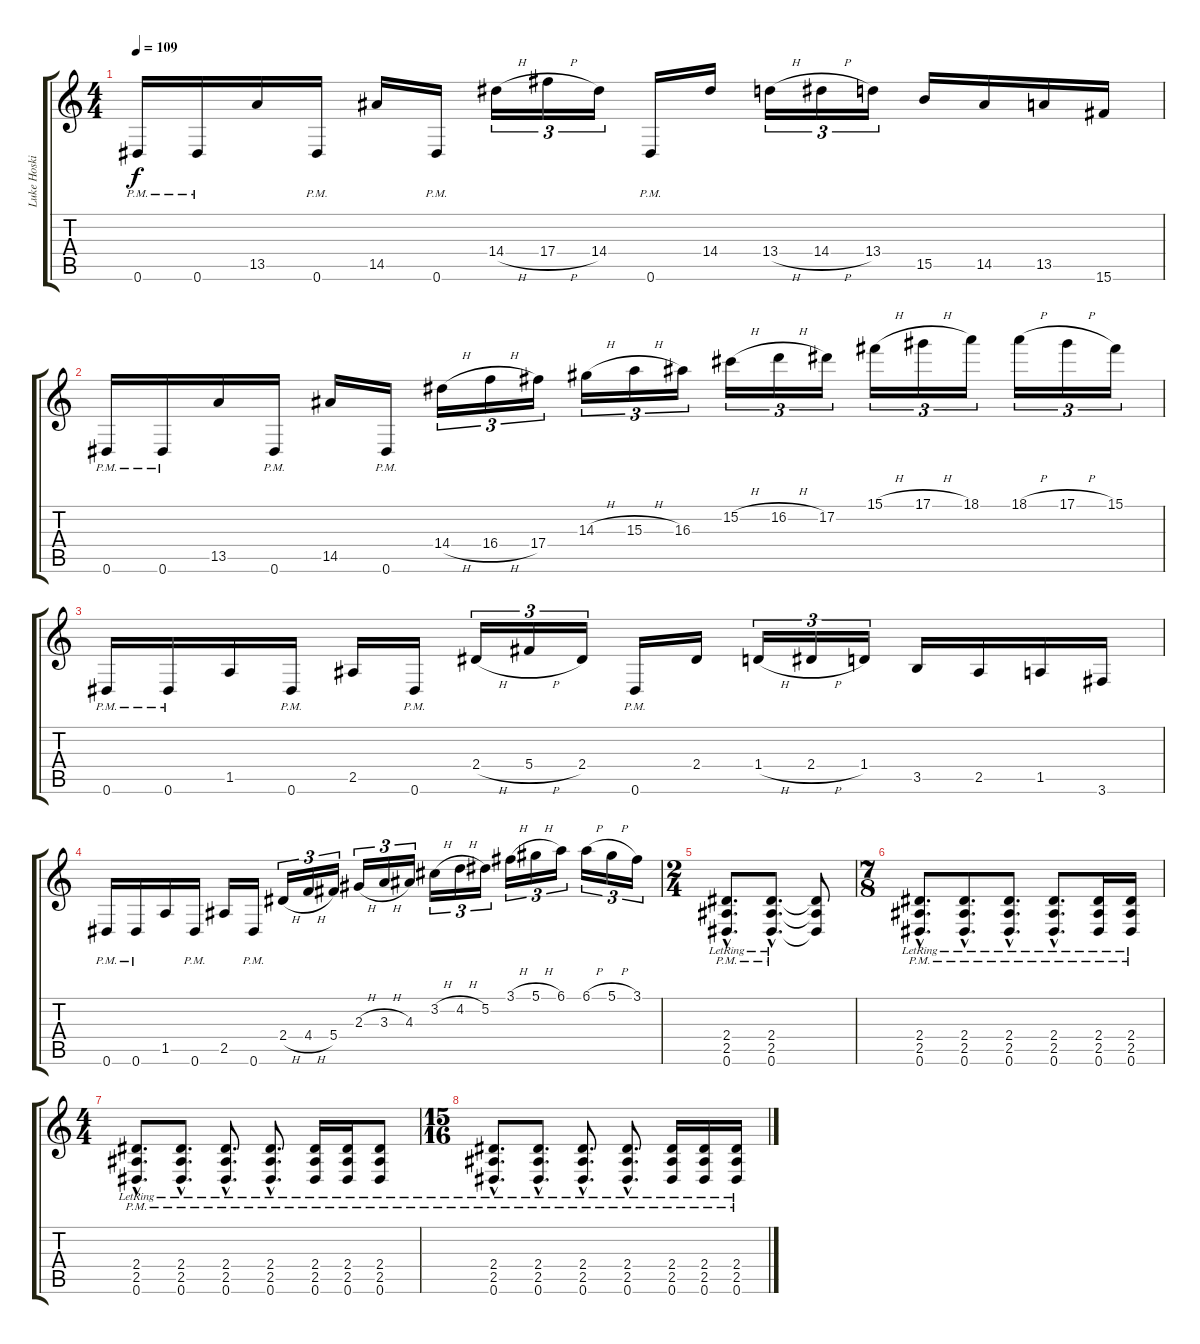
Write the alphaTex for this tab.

\track ("Luke Hoskin" "Luke Hoski") {instrument overdrivenguitar}
\staff {score tabs}
\tuning (Eb4 Bb3 Gb3 Db3 Ab2 Eb2) {hide}
\ts (4 4)
\tempo 109
\clef g2
\ks c
0.6{pm}.16{dy f} 0.6{pm}.16 13.5.16 0.6{pm}.16 14.5.16 0.6{pm}.16 14.4{h}.16{tu (3 2)} 17.4{h}.16{tu (3 2)} 14.4.16{tu (3 2)} 0.6{pm}.16 14.4.16 13.4{h}.16{tu (3 2)} 14.4{h}.16{tu (3 2)} 13.4.16{tu (3 2)} 15.5.16 14.5.16 13.5.16 15.6.16 |
0.6{pm}.16 0.6{pm}.16 13.5.16 0.6{pm}.16 14.5.16 0.6{pm}.16 14.4{h}.16{tu (3 2)} 16.4{h}.16{tu (3 2)} 17.4.16{tu (3 2)} 14.3{h}.16{tu (3 2)} 15.3{h}.16{tu (3 2)} 16.3.16{tu (3 2)} 15.2{h}.16{tu (3 2)} 16.2{h}.16{tu (3 2)} 17.2.16{tu (3 2)} 15.1{h}.16{tu (3 2)} 17.1{h}.16{tu (3 2)} 18.1.16{tu (3 2)} 18.1{h}.16{tu (3 2)} 17.1{h}.16{tu (3 2)} 15.1.16{tu (3 2)} |
0.6{pm}.16 0.6{pm}.16 1.5.16 0.6{pm}.16 2.5.16 0.6{pm}.16 2.4{h}.16{tu (3 2)} 5.4{h}.16{tu (3 2)} 2.4.16{tu (3 2)} 0.6{pm}.16 2.4.16 1.4{h}.16{tu (3 2)} 2.4{h}.16{tu (3 2)} 1.4.16{tu (3 2)} 3.5.16 2.5.16 1.5.16 3.6.16 |
0.6{pm}.16 0.6{pm}.16 1.5.16 0.6{pm}.16 2.5.16 0.6{pm}.16 2.4{h}.16{tu (3 2)} 4.4{h}.16{tu (3 2)} 5.4.16{tu (3 2)} 2.3{h}.16{tu (3 2)} 3.3{h}.16{tu (3 2)} 4.3.16{tu (3 2)} 3.2{h}.16{tu (3 2)} 4.2{h}.16{tu (3 2)} 5.2.16{tu (3 2)} 3.1{h}.16{tu (3 2)} 5.1{h}.16{tu (3 2)} 6.1.16{tu (3 2)} 6.1{h}.16{tu (3 2)} 5.1{h}.16{tu (3 2)} 3.1.16{tu (3 2)} |
\ts (2 4)
(2.4{hac pm lr} 2.5{hac pm lr} 0.6{hac pm lr}).8{d} (2.4{hac pm lr} 2.5{hac pm lr} 0.6{hac pm lr}).8{d} (2.4{t} 2.5{t} 0.6{t}).8 |
\ts (7 8)
(2.4{hac pm lr} 2.5{hac pm lr} 0.6{hac pm lr}).8{d} (2.4{hac pm lr} 2.5{hac pm lr} 0.6{hac pm lr}).8{d} (2.4{hac pm lr} 2.5{hac pm lr} 0.6{hac pm lr}).8{d} (2.4{hac pm lr} 2.5{hac pm lr} 0.6{hac pm lr}).8{d} (2.4{pm lr} 2.5{pm lr} 0.6{pm lr}).16 (2.4{pm lr} 2.5{pm lr} 0.6{pm lr}).16 |
\ts (4 4)
(2.4{hac pm lr} 2.5{hac pm lr} 0.6{hac pm lr}).8{d} (2.4{hac pm lr} 2.5{hac pm lr} 0.6{hac pm lr}).8{d} (2.4{hac pm lr} 2.5{hac pm lr} 0.6{hac pm lr}).8{d} (2.4{hac pm lr} 2.5{hac pm lr} 0.6{hac pm lr}).8{d} (2.4{pm lr} 2.5{pm lr} 0.6{pm lr}).16 (2.4{pm lr} 2.5{pm lr} 0.6{pm lr}).16 (2.4{pm lr} 2.5{pm lr} 0.6{pm lr}).8 |
\ts (15 16)
(2.4{hac pm lr} 2.5{hac pm lr} 0.6{hac pm lr}).8{d} (2.4{hac pm lr} 2.5{hac pm lr} 0.6{hac pm lr}).8{d} (2.4{hac pm lr} 2.5{hac pm lr} 0.6{hac pm lr}).8{d} (2.4{hac pm lr} 2.5{hac pm lr} 0.6{hac pm lr}).8{d} (2.4{pm lr} 2.5{pm lr} 0.6{pm lr}).16 (2.4{pm lr} 2.5{pm lr} 0.6{pm lr}).16 (2.4{pm lr} 2.5{pm lr} 0.6{pm lr}).16
